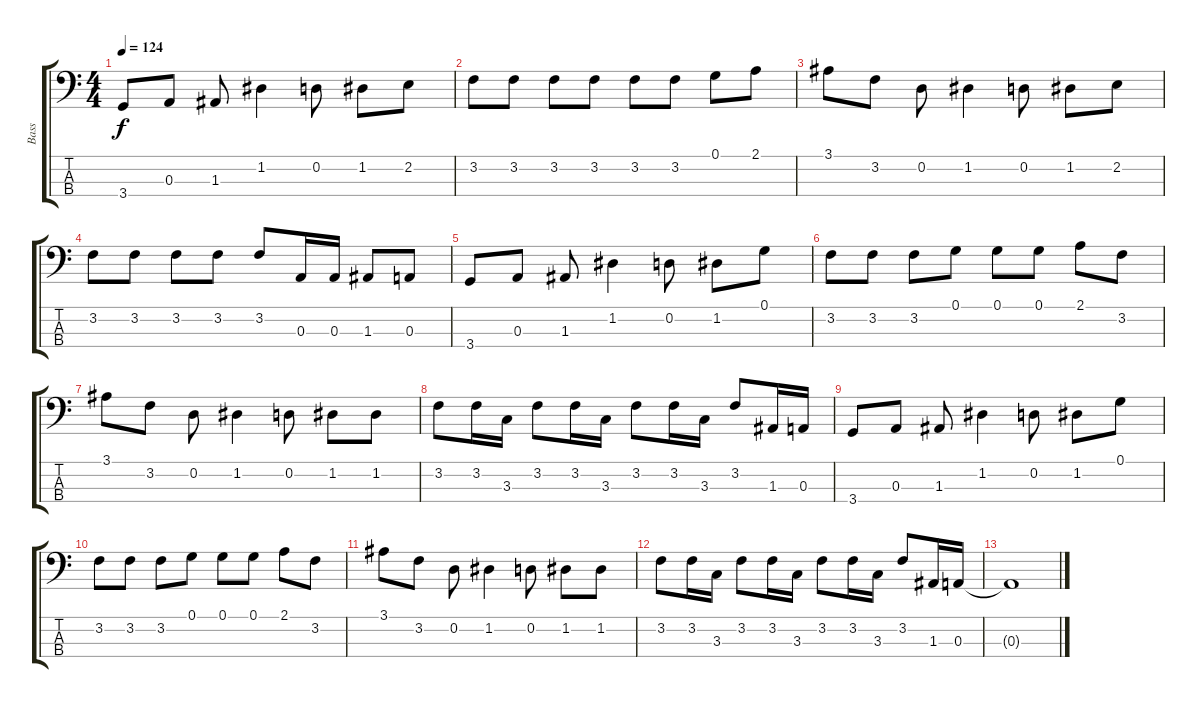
\track ("Bass" "Bass") {instrument electricbassfinger}
\staff {score tabs}
\tuning (G2 D2 A1 E1) {hide}
\ts (4 4)
\tempo 124
\clef f4
\ks c
3.4.8{dy f} 0.3.8 1.3.8 1.2.4 0.2.8 1.2.8 2.2.8 |
3.2.8 3.2.8 3.2.8 3.2.8 3.2.8 3.2.8 0.1.8 2.1.8 |
3.1.8 3.2.8 0.2.8 1.2.4 0.2.8 1.2.8 2.2.8 |
3.2.8 3.2.8 3.2.8 3.2.8 3.2.8 0.3.16 0.3.16 1.3.8 0.3.8 |
3.4.8 0.3.8 1.3.8 1.2.4 0.2.8 1.2.8 0.1.8 |
3.2.8 3.2.8 3.2.8 0.1.8 0.1.8 0.1.8 2.1.8 3.2.8 |
3.1.8 3.2.8 0.2.8 1.2.4 0.2.8 1.2.8 1.2.8 |
3.2.8 3.2.16 3.3.16 3.2.8 3.2.16 3.3.16 3.2.8 3.2.16 3.3.16 3.2.8 1.3.16 0.3.16 |
3.4.8 0.3.8 1.3.8 1.2.4 0.2.8 1.2.8 0.1.8 |
3.2.8 3.2.8 3.2.8 0.1.8 0.1.8 0.1.8 2.1.8 3.2.8 |
3.1.8 3.2.8 0.2.8 1.2.4 0.2.8 1.2.8 1.2.8 |
3.2.8{volume 10} 3.2.16 3.3.16 3.2.8 3.2.16 3.3.16 3.2.8 3.2.16 3.3.16 3.2.8 1.3.16 0.3.16 |
0.3{t}.1
